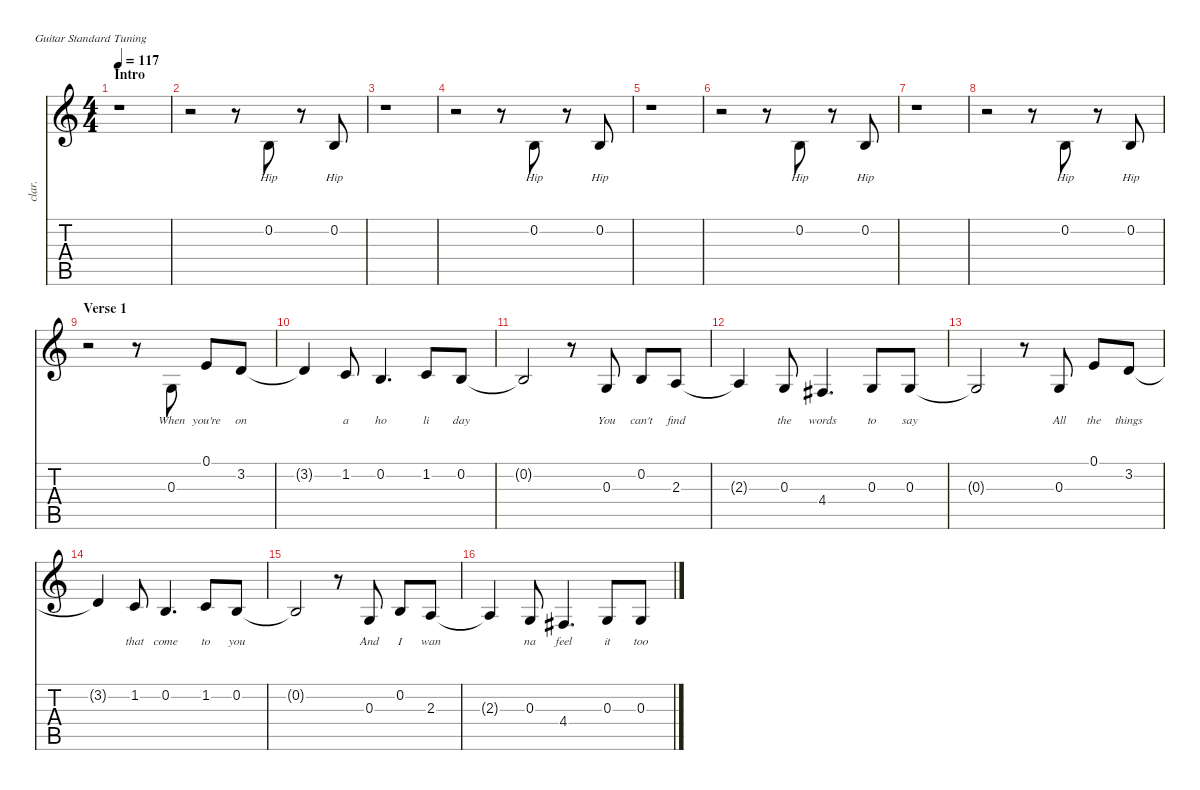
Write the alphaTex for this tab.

\defaultSystemsLayout 4
\hideDynamics
\bracketExtendMode nobrackets
\otherSystemsTrackNameOrientation horizontal
\track ("Rivers Cuomo - Vocals" "clar.") {solo instrument clarinet}
\staff {score tabs}
\tuning (E4 B3 G3 D3 A2 E2)
\ts (4 4)
\section ("" "Intro")
\tempo 117
\clef g2
\ks c
r.1{dy f instrument clarinet beam Down} |
r.2{beam Down} r.8{beam Down} 0.2.8{lyrics (0 "Hip") lyrics (1 "") lyrics (2 "") lyrics (3 "") lyrics (4 "") beam Up} r.8{beam Up} 0.2.8{lyrics (0 "Hip") lyrics (1 "") lyrics (2 "") lyrics (3 "") lyrics (4 "") beam Up} |
r.1{beam Down} |
r.2{beam Down} r.8{beam Down} 0.2.8{lyrics (0 "Hip") lyrics (1 "") lyrics (2 "") lyrics (3 "") lyrics (4 "") beam Up} r.8{beam Up} 0.2.8{lyrics (0 "Hip") lyrics (1 "") lyrics (2 "") lyrics (3 "") lyrics (4 "") beam Up} |
r.1{beam Down} |
r.2{beam Down} r.8{beam Down} 0.2.8{lyrics (0 "Hip") lyrics (1 "") lyrics (2 "") lyrics (3 "") lyrics (4 "") beam Up} r.8{beam Up} 0.2.8{lyrics (0 "Hip") lyrics (1 "") lyrics (2 "") lyrics (3 "") lyrics (4 "") beam Up} |
r.1{beam Down} |
r.2{beam Down} r.8{beam Down} 0.2.8{lyrics (0 "Hip") lyrics (1 "") lyrics (2 "") lyrics (3 "") lyrics (4 "") beam Up} r.8{beam Up} 0.2.8{lyrics (0 "Hip") lyrics (1 "") lyrics (2 "") lyrics (3 "") lyrics (4 "") beam Up} |
\section ("" "Verse 1")
r.2{beam Down} r.8{beam Down} 0.3.8{lyrics (0 "When") lyrics (1 "") lyrics (2 "") lyrics (3 "") lyrics (4 "") beam Up} 0.1.8{lyrics (0 "you're") lyrics (1 "") lyrics (2 "") lyrics (3 "") lyrics (4 "") beam Up} 3.2.8{lyrics (0 "on") lyrics (1 "") lyrics (2 "") lyrics (3 "") lyrics (4 "") beam Up} |
3.2{t}.4{beam Up} 1.2.8{lyrics (0 "a") lyrics (1 "") lyrics (2 "") lyrics (3 "") lyrics (4 "") beam Up} 0.2.4{d lyrics (0 "ho") lyrics (1 "") lyrics (2 "") lyrics (3 "") lyrics (4 "") beam Up} 1.2.8{lyrics (0 "li") lyrics (1 "") lyrics (2 "") lyrics (3 "") lyrics (4 "") beam Up} 0.2.8{lyrics (0 "day") lyrics (1 "") lyrics (2 "") lyrics (3 "") lyrics (4 "") beam Up} |
0.2{t}.2{beam Up} r.8{beam Up} 0.3.8{lyrics (0 "You") lyrics (1 "") lyrics (2 "") lyrics (3 "") lyrics (4 "") beam Up} 0.2.8{lyrics (0 "can't") lyrics (1 "") lyrics (2 "") lyrics (3 "") lyrics (4 "") beam Up} 2.3.8{lyrics (0 "find") lyrics (1 "") lyrics (2 "") lyrics (3 "") lyrics (4 "") beam Up} |
2.3{t}.4{beam Up} 0.3.8{lyrics (0 "the") lyrics (1 "") lyrics (2 "") lyrics (3 "") lyrics (4 "") beam Up} 4.4{acc #}.4{d lyrics (0 "words") lyrics (1 "") lyrics (2 "") lyrics (3 "") lyrics (4 "") beam Up} 0.3.8{lyrics (0 "to") lyrics (1 "") lyrics (2 "") lyrics (3 "") lyrics (4 "") beam Up} 0.3.8{lyrics (0 "say") lyrics (1 "") lyrics (2 "") lyrics (3 "") lyrics (4 "") beam Up} |
0.3{t}.2{beam Up} r.8{beam Up} 0.3.8{lyrics (0 "All") lyrics (1 "") lyrics (2 "") lyrics (3 "") lyrics (4 "") beam Up} 0.1.8{lyrics (0 "the") lyrics (1 "") lyrics (2 "") lyrics (3 "") lyrics (4 "") beam Up} 3.2.8{lyrics (0 "things") lyrics (1 "") lyrics (2 "") lyrics (3 "") lyrics (4 "") beam Up} |
3.2{t}.4{beam Up} 1.2.8{lyrics (0 "that") lyrics (1 "") lyrics (2 "") lyrics (3 "") lyrics (4 "") beam Up} 0.2.4{d lyrics (0 "come") lyrics (1 "") lyrics (2 "") lyrics (3 "") lyrics (4 "") beam Up} 1.2.8{lyrics (0 "to") lyrics (1 "") lyrics (2 "") lyrics (3 "") lyrics (4 "") beam Up} 0.2.8{lyrics (0 "you") lyrics (1 "") lyrics (2 "") lyrics (3 "") lyrics (4 "") beam Up} |
0.2{t}.2{beam Up} r.8{beam Up} 0.3.8{lyrics (0 "And") lyrics (1 "") lyrics (2 "") lyrics (3 "") lyrics (4 "") beam Up} 0.2.8{lyrics (0 "I") lyrics (1 "") lyrics (2 "") lyrics (3 "") lyrics (4 "") beam Up} 2.3.8{lyrics (0 "wan") lyrics (1 "") lyrics (2 "") lyrics (3 "") lyrics (4 "") beam Up} |
2.3{t}.4{beam Up} 0.3.8{lyrics (0 "na") lyrics (1 "") lyrics (2 "") lyrics (3 "") lyrics (4 "") beam Up} 4.4{acc #}.4{d lyrics (0 "feel") lyrics (1 "") lyrics (2 "") lyrics (3 "") lyrics (4 "") beam Up} 0.3.8{lyrics (0 "it") lyrics (1 "") lyrics (2 "") lyrics (3 "") lyrics (4 "") beam Up} 0.3.8{lyrics (0 "too") lyrics (1 "") lyrics (2 "") lyrics (3 "") lyrics (4 "") beam Up}
